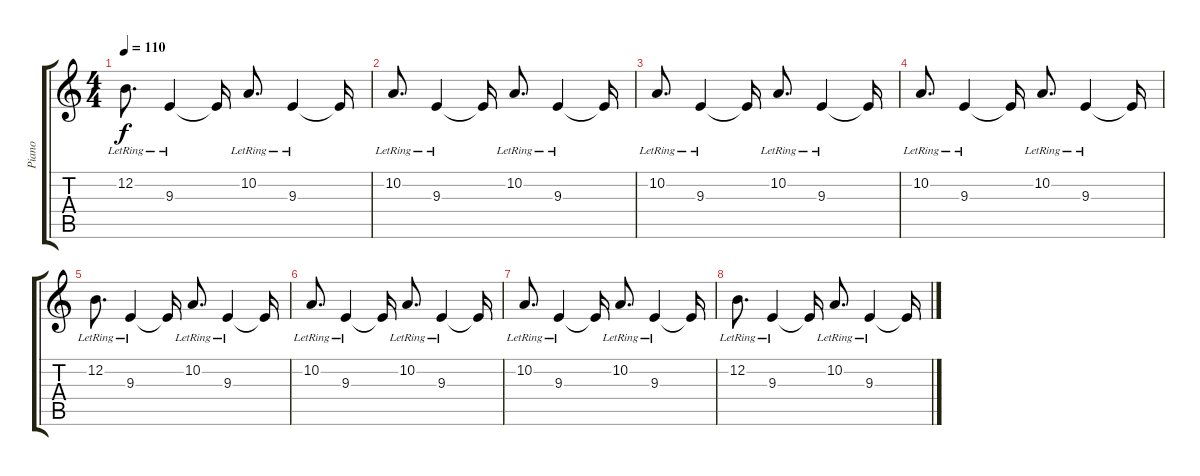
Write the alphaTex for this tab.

\track ("Piano" "Piano") {instrument acousticgrandpiano}
\staff {score tabs}
\tuning (E4 B3 G3 D3 A2 E2) {hide}
\ts (4 4)
\tempo 110
\clef g2
\ks c
12.2{lr}.8{d dy f} 9.3{lr}.4 9.3{t}.16 10.2{lr}.8{d} 9.3{lr}.4 9.3{t}.16 |
10.2{lr}.8{d} 9.3{lr}.4 9.3{t}.16 10.2{lr}.8{d} 9.3{lr}.4 9.3{t}.16 |
10.2{lr}.8{d} 9.3{lr}.4 9.3{t}.16 10.2{lr}.8{d} 9.3{lr}.4 9.3{t}.16 |
10.2{lr}.8{d} 9.3{lr}.4 9.3{t}.16 10.2{lr}.8{d} 9.3{lr}.4 9.3{t}.16 |
12.2{lr}.8{d} 9.3{lr}.4 9.3{t}.16 10.2{lr}.8{d} 9.3{lr}.4 9.3{t}.16 |
10.2{lr}.8{d} 9.3{lr}.4 9.3{t}.16 10.2{lr}.8{d} 9.3{lr}.4 9.3{t}.16 |
10.2{lr}.8{d} 9.3{lr}.4 9.3{t}.16 10.2{lr}.8{d} 9.3{lr}.4 9.3{t}.16 |
12.2{lr}.8{d} 9.3{lr}.4 9.3{t}.16 10.2{lr}.8{d} 9.3{lr}.4 9.3{t}.16
